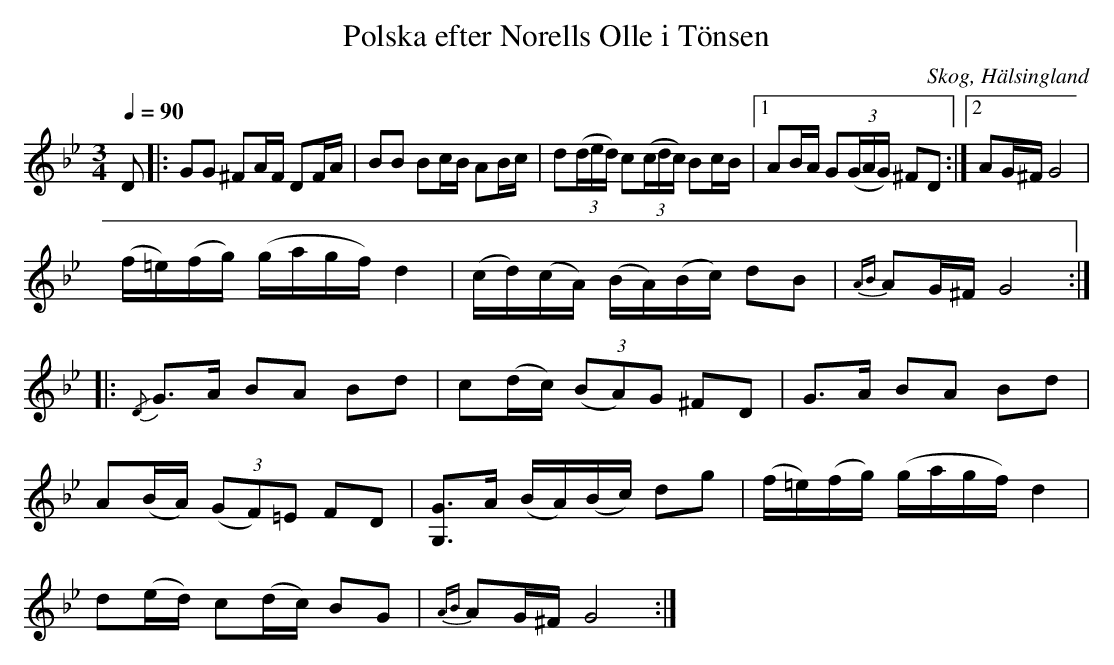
X:1
T: Polska efter Norells Olle i Tönsen
O: Skog, Hälsingland
M: 3/4
L: 1/16
Q: 1/4=90
K: Gm
D2 |: G2G2 ^F2AF D2FA|B2B2 B2cB A2Bc|d2(3(ded) c2(3(cdc) B2cB|1 A2BA G2(3(GAG) ^F2D2:|2 A2G^F G8|
(f=e)(fg) (gagf) d4|(cd)(cA) (BA)(Bc) d2B2|{AB}A2G^F G8 :|
|: {/D}G2>A2 B2A2 B2d2|c2(dc) (3(B2A2)G2 ^F2D2 |G2>A2 B2A2 B2d2|
A2(BA) (3(G2F2)=E2 F2D2|[G, G]2>A2 (BA)(Bc) d2g2|(f=e)(fg) (gagf) d4|
d2(ed) c2(dc) B2G2|{AB}A2G^F G8 :|
